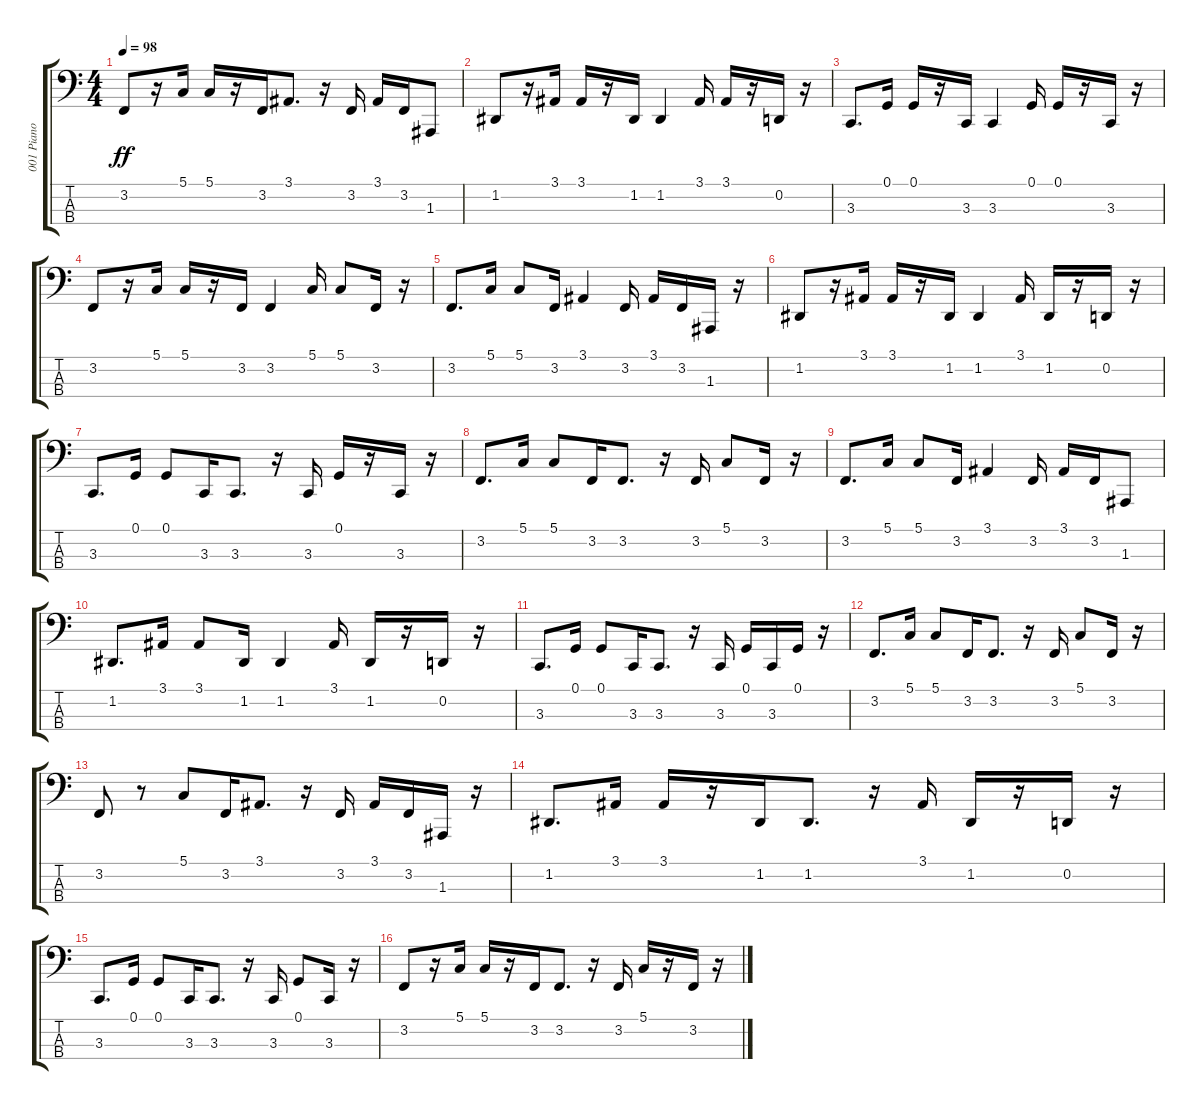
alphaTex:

\track ("001 Piano Bass                          " "001 Piano ") {instrument electricgrandpiano}
\staff {score tabs}
\tuning (G2 D2 A1 E1) {hide}
\ts (4 4)
\tempo 98
\clef f4
\ks c
3.2.8{dy ff} r.16 5.1.16 5.1.16 r.16 3.2.16 3.1.8{d} r.16 3.2.16 3.1.16 3.2.16 1.3.8 |
1.2.8 r.16 3.1.16 3.1.16 r.16 1.2.16 1.2.4 3.1.16 3.1.16 r.16 0.2.16 r.16 |
3.3.8{d} 0.1.16 0.1.16 r.16 3.3.16 3.3.4 0.1.16 0.1.16 r.16 3.3.16 r.16 |
3.2.8 r.16 5.1.16 5.1.16 r.16 3.2.16 3.2.4 5.1.16 5.1.8 3.2.16 r.16 |
3.2.8{d} 5.1.16 5.1.8 3.2.16 3.1.4 3.2.16 3.1.16 3.2.16 1.3.16 r.16 |
1.2.8 r.16 3.1.16 3.1.16 r.16 1.2.16 1.2.4 3.1.16 1.2.16 r.16 0.2.16 r.16 |
3.3.8{d} 0.1.16 0.1.8 3.3.16 3.3.8{d} r.16 3.3.16 0.1.16 r.16 3.3.16 r.16 |
3.2.8{d} 5.1.16 5.1.8 3.2.16 3.2.8{d} r.16 3.2.16 5.1.8 3.2.16 r.16 |
3.2.8{d} 5.1.16 5.1.8 3.2.16 3.1.4 3.2.16 3.1.16 3.2.16 1.3.8 |
1.2.8{d} 3.1.16 3.1.8 1.2.16 1.2.4 3.1.16 1.2.16 r.16 0.2.16 r.16 |
3.3.8{d} 0.1.16 0.1.8 3.3.16 3.3.8{d} r.16 3.3.16 0.1.16 3.3.16 0.1.16 r.16 |
3.2.8{d} 5.1.16 5.1.8 3.2.16 3.2.8{d} r.16 3.2.16 5.1.8 3.2.16 r.16 |
3.2.8 r.8 5.1.8 3.2.16 3.1.8{d} r.16 3.2.16 3.1.16 3.2.16 1.3.16 r.16 |
1.2.8{d} 3.1.16 3.1.16 r.16 1.2.16 1.2.8{d} r.16 3.1.16 1.2.16 r.16 0.2.16 r.16 |
3.3.8{d} 0.1.16 0.1.8 3.3.16 3.3.8{d} r.16 3.3.16 0.1.8 3.3.16 r.16 |
3.2.8 r.16 5.1.16 5.1.16 r.16 3.2.16 3.2.8{d} r.16 3.2.16 5.1.16 r.16 3.2.16 r.16
